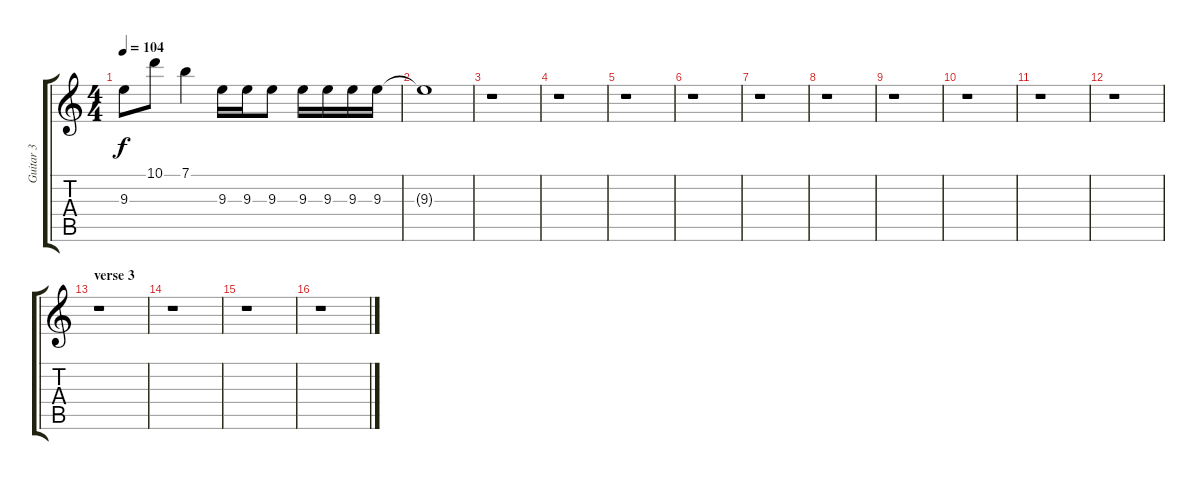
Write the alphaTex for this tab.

\track ("Guitar 3" "Guitar 3") {instrument overdrivenguitar}
\staff {score tabs}
\tuning (E4 B3 G3 D3 A2 E2) {hide}
\ts (4 4)
\tempo 104
\clef g2
\ks c
9.3.8{dy f} 10.1.8 7.1.4 9.3.16 9.3.16 9.3.8 9.3.16 9.3.16 9.3.16 9.3.16 |
9.3{t}.1 |
r.1 |
r.1 |
r.1 |
r.1 |
r.1 |
r.1 |
r.1 |
r.1 |
r.1 |
r.1 |
\section ("" "verse 3")
r.1 |
r.1 |
r.1 |
r.1
